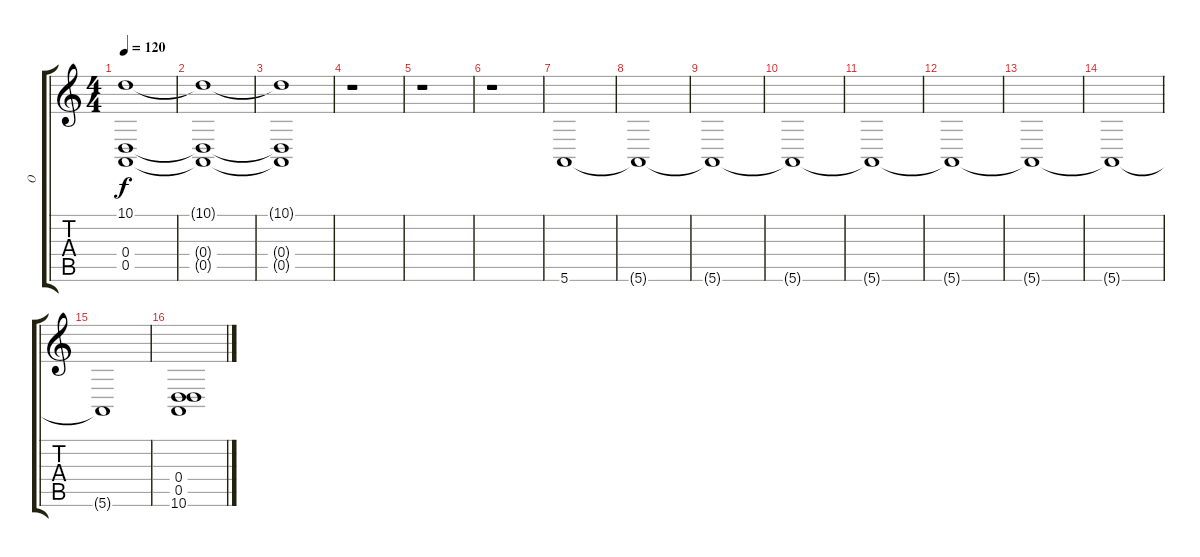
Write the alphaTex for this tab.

\track ("O" "O") {instrument stringensemble1}
\staff {score tabs}
\tuning (E4 B3 G3 D3 A2 E2) {hide}
\ts (4 4)
\tempo 120
\clef g2
\ks c
(10.1 0.4 0.5).1{dy f} |
(10.1{t} 0.4{t} 0.5{t}).1 |
(10.1{t} 0.4{t} 0.5{t}).1{volume 0} |
r.1 |
r.1 |
r.1 |
5.6.1{volume 13} |
5.6{t}.1 |
5.6{t}.1 |
5.6{t}.1 |
5.6{t}.1 |
5.6{t}.1 |
5.6{t}.1 |
5.6{t}.1 |
5.6{t}.1 |
(0.4 0.5 10.6).1
